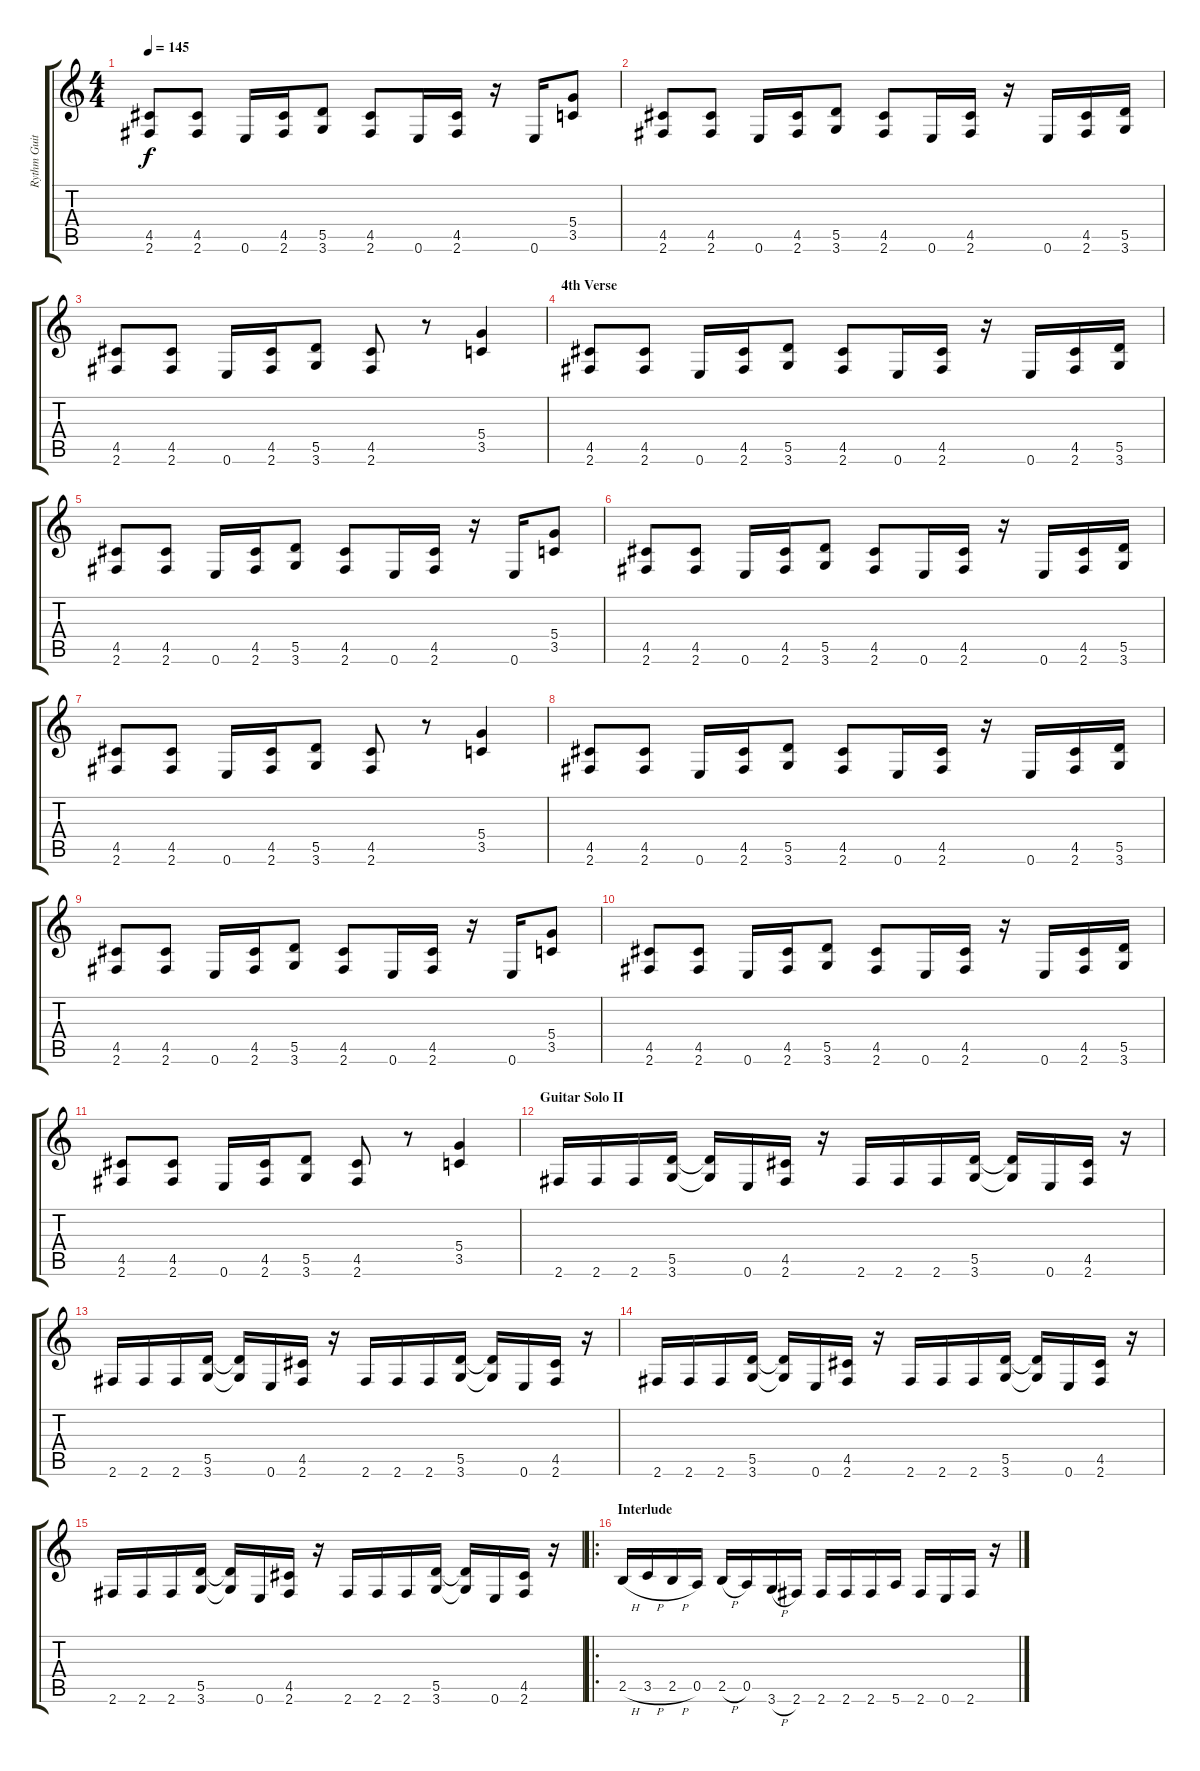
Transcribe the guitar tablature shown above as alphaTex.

\track ("Rythm Guitar (Dave Mustaine)" "Rythm Guit") {instrument distortionguitar}
\staff {score tabs}
\tuning (E4 B3 G3 D3 A2 E2) {hide}
\ts (4 4)
\tempo 145
\clef g2
\ks c
(4.5 2.6).8{dy f} (4.5 2.6).8 0.6.16 (4.5 2.6).16 (5.5 3.6).8 (4.5 2.6).8 0.6.16 (4.5 2.6).16 r.16 0.6.16 (5.4 3.5).8 |
(4.5 2.6).8 (4.5 2.6).8 0.6.16 (4.5 2.6).16 (5.5 3.6).8 (4.5 2.6).8 0.6.16 (4.5 2.6).16 r.16 0.6.16 (4.5 2.6).16 (5.5 3.6).16 |
(4.5 2.6).8 (4.5 2.6).8 0.6.16 (4.5 2.6).16 (5.5 3.6).8 (4.5 2.6).8 r.8 (5.4 3.5).4 |
\section ("" "4th Verse")
(4.5 2.6).8 (4.5 2.6).8 0.6.16 (4.5 2.6).16 (5.5 3.6).8 (4.5 2.6).8 0.6.16 (4.5 2.6).16 r.16 0.6.16 (4.5 2.6).16 (5.5 3.6).16 |
(4.5 2.6).8 (4.5 2.6).8 0.6.16 (4.5 2.6).16 (5.5 3.6).8 (4.5 2.6).8 0.6.16 (4.5 2.6).16 r.16 0.6.16 (5.4 3.5).8 |
(4.5 2.6).8 (4.5 2.6).8 0.6.16 (4.5 2.6).16 (5.5 3.6).8 (4.5 2.6).8 0.6.16 (4.5 2.6).16 r.16 0.6.16 (4.5 2.6).16 (5.5 3.6).16 |
(4.5 2.6).8 (4.5 2.6).8 0.6.16 (4.5 2.6).16 (5.5 3.6).8 (4.5 2.6).8 r.8 (5.4 3.5).4 |
(4.5 2.6).8 (4.5 2.6).8 0.6.16 (4.5 2.6).16 (5.5 3.6).8 (4.5 2.6).8 0.6.16 (4.5 2.6).16 r.16 0.6.16 (4.5 2.6).16 (5.5 3.6).16 |
(4.5 2.6).8 (4.5 2.6).8 0.6.16 (4.5 2.6).16 (5.5 3.6).8 (4.5 2.6).8 0.6.16 (4.5 2.6).16 r.16 0.6.16 (5.4 3.5).8 |
(4.5 2.6).8 (4.5 2.6).8 0.6.16 (4.5 2.6).16 (5.5 3.6).8 (4.5 2.6).8 0.6.16 (4.5 2.6).16 r.16 0.6.16 (4.5 2.6).16 (5.5 3.6).16 |
(4.5 2.6).8 (4.5 2.6).8 0.6.16 (4.5 2.6).16 (5.5 3.6).8 (4.5 2.6).8 r.8 (5.4 3.5).4 |
\section ("" "Guitar Solo II")
2.6.16 2.6.16 2.6.16 (5.5 3.6).16 (5.5{t} 3.6{t}).16 0.6.16 (4.5 2.6).16 r.16 2.6.16 2.6.16 2.6.16 (5.5 3.6).16 (5.5{t} 3.6{t}).16 0.6.16 (4.5 2.6).16 r.16 |
2.6.16 2.6.16 2.6.16 (5.5 3.6).16 (5.5{t} 3.6{t}).16 0.6.16 (4.5 2.6).16 r.16 2.6.16 2.6.16 2.6.16 (5.5 3.6).16 (5.5{t} 3.6{t}).16 0.6.16 (4.5 2.6).16 r.16 |
2.6.16 2.6.16 2.6.16 (5.5 3.6).16 (5.5{t} 3.6{t}).16 0.6.16 (4.5 2.6).16 r.16 2.6.16 2.6.16 2.6.16 (5.5 3.6).16 (5.5{t} 3.6{t}).16 0.6.16 (4.5 2.6).16 r.16 |
2.6.16 2.6.16 2.6.16 (5.5 3.6).16 (5.5{t} 3.6{t}).16 0.6.16 (4.5 2.6).16 r.16 2.6.16 2.6.16 2.6.16 (5.5 3.6).16 (5.5{t} 3.6{t}).16 0.6.16 (4.5 2.6).16 r.16 |
\ro
\section ("" "Interlude")
2.5{h}.16 3.5{h}.16 2.5{h}.16 0.5.16 2.5{h}.16 0.5.16 3.6{h}.16 2.6.16 2.6.16 2.6.16 2.6.16 5.6.16 2.6.16 0.6.16 2.6.16 r.16
